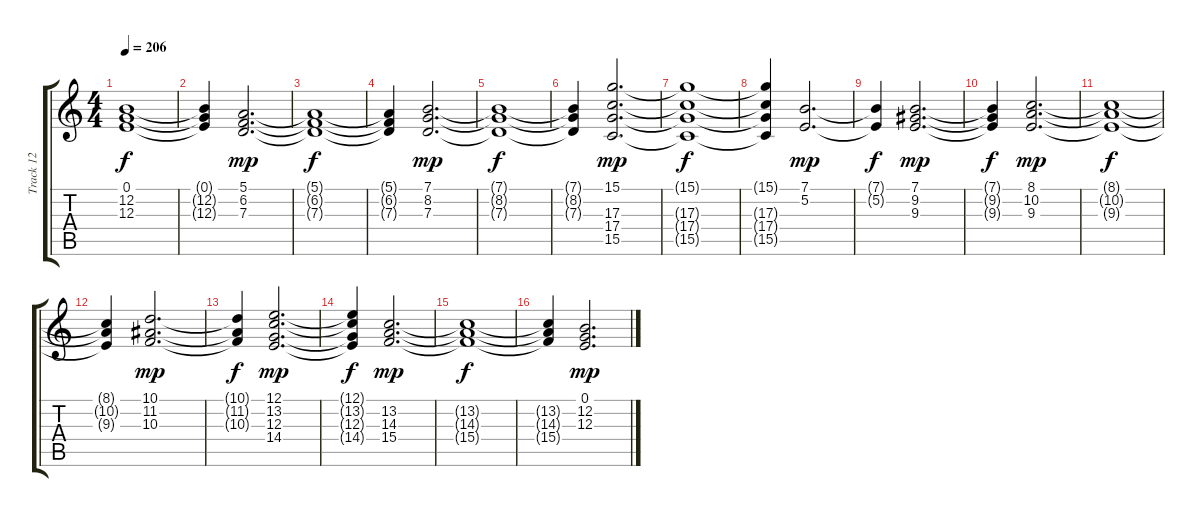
\track ("Track 12" "Track 12") {instrument stringensemble1}
\staff {score tabs}
\tuning (E4 B3 G3 D3 A2 E2) {hide}
\ts (4 4)
\tempo 206
\clef g2
\ks c
(0.1{t} 12.2{t} 12.3{t}).1{dy f} |
(0.1{t} 12.2{t} 12.3{t}).4 (5.1 6.2 7.3).2{d dy mp} |
(5.1{t} 6.2{t} 7.3{t}).1{dy f} |
(5.1{t} 6.2{t} 7.3{t}).4 (7.1 8.2 7.3).2{d dy mp} |
(7.1{t} 8.2{t} 7.3{t}).1{dy f} |
(7.1{t} 8.2{t} 7.3{t}).4 (15.1 17.3 17.4 15.5).2{d dy mp} |
(15.1{t} 17.3{t} 17.4{t} 15.5{t}).1{dy f} |
(15.1{t} 17.3{t} 17.4{t} 15.5{t}).4 (7.1 5.2).2{d dy mp} |
(7.1{t} 5.2{t}).4{dy f} (7.1 9.2 9.3).2{d dy mp} |
(7.1{t} 9.2{t} 9.3{t}).4{dy f} (8.1 10.2 9.3).2{d dy mp} |
(8.1{t} 10.2{t} 9.3{t}).1{dy f} |
(8.1{t} 10.2{t} 9.3{t}).4 (10.1 11.2 10.3).2{d dy mp} |
(10.1{t} 11.2{t} 10.3{t}).4{dy f} (12.1 13.2 12.3 14.4).2{d dy mp} |
(12.1{t} 13.2{t} 12.3{t} 14.4{t}).4{dy f} (13.2 14.3 15.4).2{d dy mp} |
(13.2{t} 14.3{t} 15.4{t}).1{dy f} |
(13.2{t} 14.3{t} 15.4{t}).4 (0.1 12.2 12.3).2{d dy mp}
